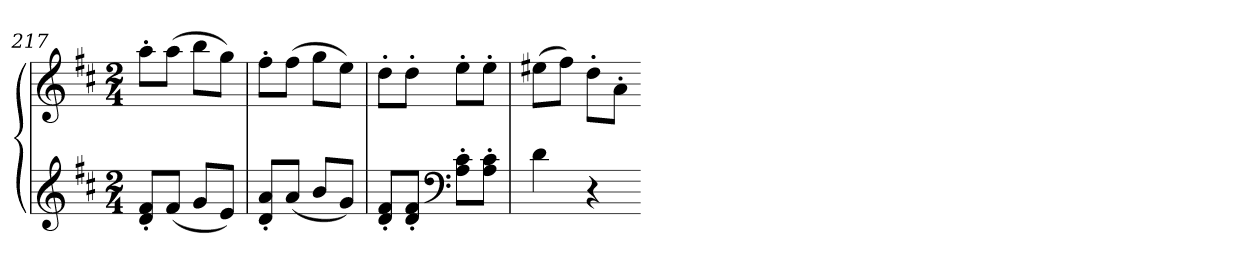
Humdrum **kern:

**kern	**kern
*part1	*part1
*staff2	*staff1
*clefG2	*clefG2
*k[f#c#]	*k[f#c#]
*D:	*D:
*M2/4	*M2/4
=217	=217
8d' 8f#'L	8aa'L
(8f#J	(8aaJ
8gL	8bbL
8eJ)	8ggJ)
=218	=218
8d' 8a'L	8ff#'L
(8aJ	(8ff#J
8bL	8ggL
8gJ)	8eeJ)
=219	=219
8d' 8f#'L	8dd'L
8d' 8f#'J	8dd'J
*clefF4	*
8A' 8c#'L	8ee'L
8A' 8c#'J	8ee'J
=220	=220
4d	(8ee#XL
.	8ff#J)
4r	8dd'L
.	8a'J
=-	=-
*-	*-
